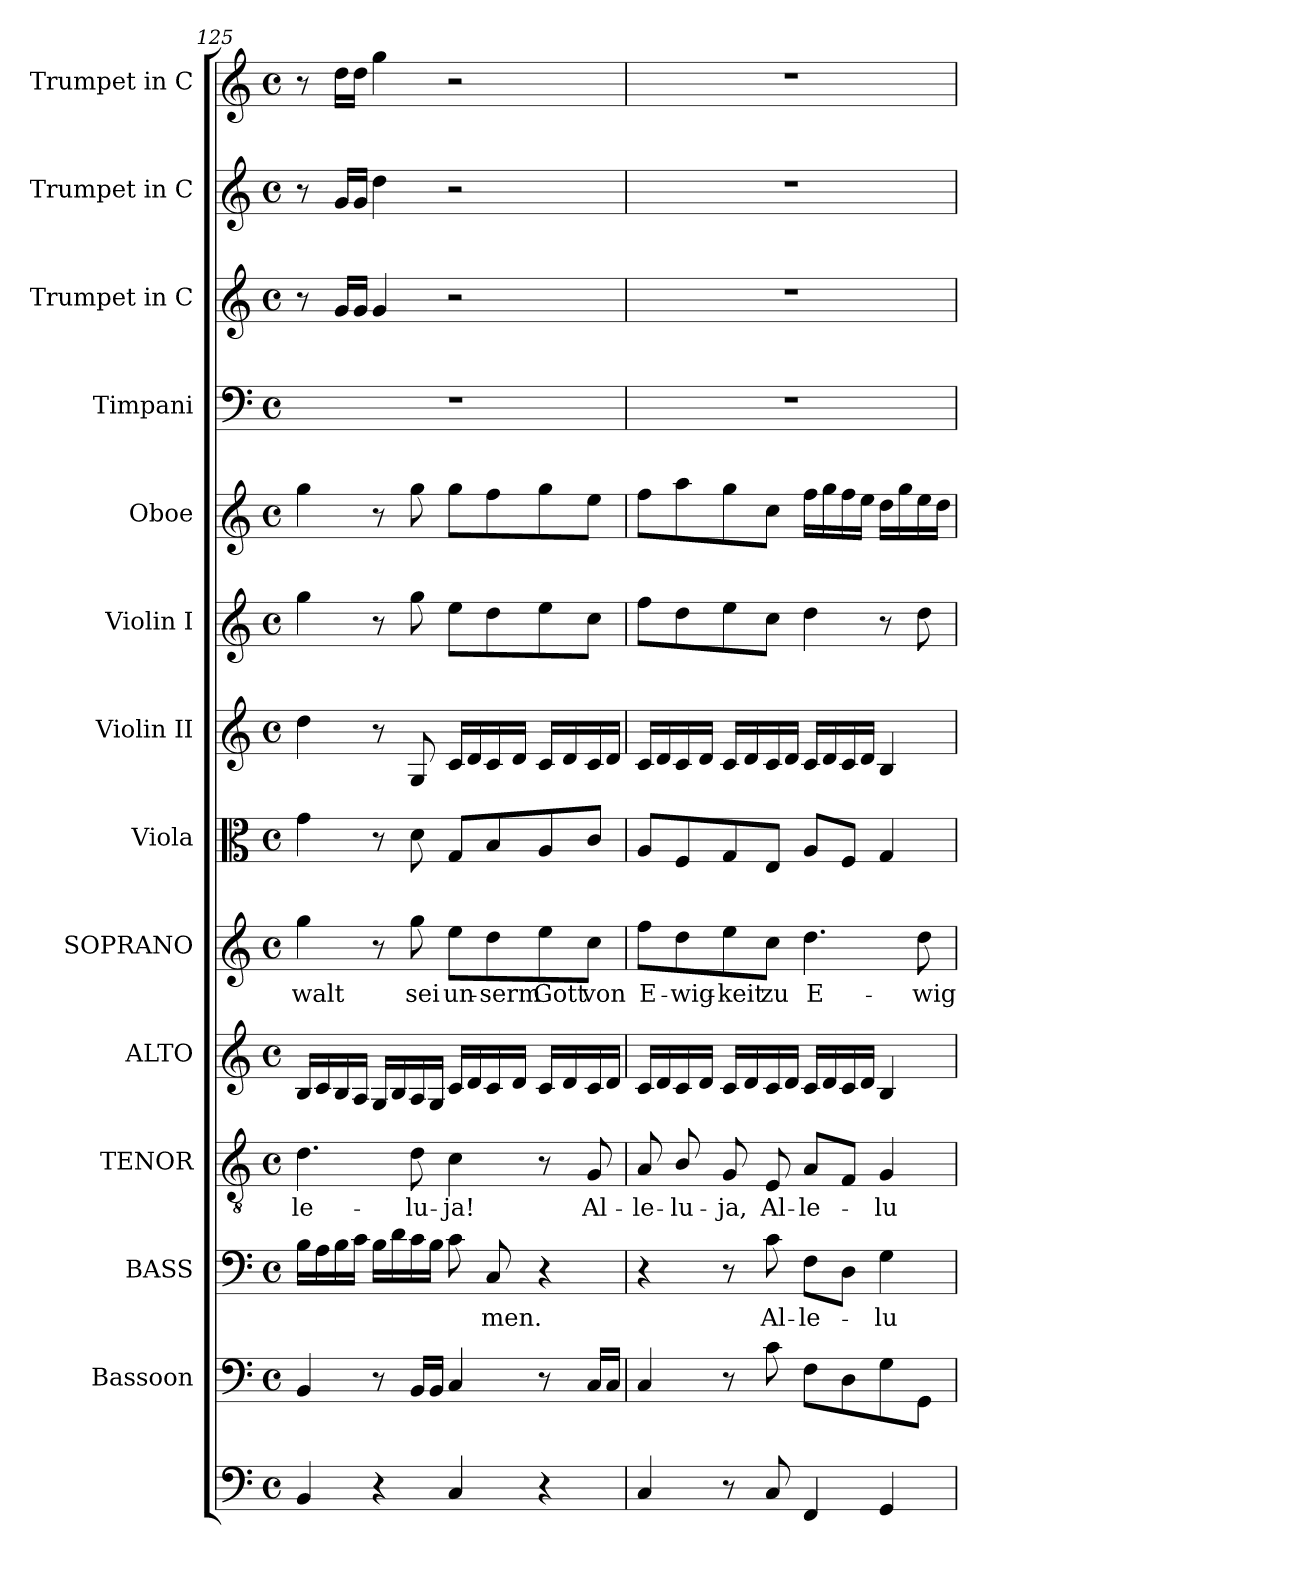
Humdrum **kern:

**kern	**kern	**kern	**text	**kern	**text	**kern	**kern	**text	**kern	**kern	**kern	**kern	**kern	**kern	**kern	**kern
*part14	*part13	*part12	*part12	*part11	*part11	*part10	*part9	*part9	*part8	*part7	*part6	*part5	*part4	*part3	*part2	*part1
*staff14	*staff13	*staff12	*staff12	*staff11	*staff11	*staff10	*staff9	*staff9	*staff8	*staff7	*staff6	*staff5	*staff4	*staff3	*staff2	*staff1
*	*I"Bassoon	*I"BASS	*	*I"TENOR	*	*I"ALTO	*I"SOPRANO	*	*I"Viola	*I"Violin II	*I"Violin I	*I"Oboe	*I"Timpani	*I"Trumpet in C	*I"Trumpet in C	*I"Trumpet in C
*	*	*	*	*	*	*I'Alto	*I'Soprano	*	*I'Viola	*I'Violin II	*I'Violin I	*I'Oboe	*I'Timp.	*	*	*
*clefF4	*clefF4	*clefF4	*	*clefGv2	*	*clefG2	*clefG2	*	*clefC3	*clefG2	*clefG2	*clefG2	*clefF4	*clefG2	*clefG2	*clefG2
*	*	*	*	*ITrd7c12	*	*	*	*	*	*	*	*	*	*	*	*
*k[]	*k[]	*k[]	*	*k[]	*	*k[]	*k[]	*	*k[]	*k[]	*k[]	*k[]	*k[]	*k[]	*k[]	*k[]
*C:	*C:	*C:	*	*C:	*	*C:	*C:	*	*C:	*C:	*C:	*C:	*C:	*C:	*C:	*C:
*M4/4	*M4/4	*M4/4	*	*M4/4	*	*M4/4	*M4/4	*	*M4/4	*M4/4	*M4/4	*M4/4	*M4/4	*M4/4	*M4/4	*M4/4
*met(c)	*met(c)	*met(c)	*	*met(c)	*	*met(c)	*met(c)	*	*met(c)	*met(c)	*met(c)	*met(c)	*met(c)	*met(c)	*met(c)	*met(c)
=125	=125	=125	=125	=125	=125	=125	=125	=125	=125	=125	=125	=125	=125	=125	=125	=125
!	!	!	!	!	!LO:LY:b:color=#000000	!	!	!	!	!	!	!	!	!	!	!
!	!	!	!	!	!	!	!	!LO:LY:b:color=#000000	!	!	!	!	!	!	!	!
4BBi/	4BBi/	16Bi\LL	.	4.Di\	-le-	16Bi/LL	4ggi\	-walt	4gi\	4ddi\	4ggi\	4ggi\	1r	8r	8r	8r
.	.	16Ai\	.	.	.	16ci/	.	.	.	.	.	.	.	.	.	.
.	.	16Bi\	.	.	.	16Bi/	.	.	.	.	.	.	.	16gi/LL	16gi/LL	16ddi\LL
.	.	16ci\JJ	.	.	.	16Ai/JJ	.	.	.	.	.	.	.	16gi/JJ	16gi/JJ	16ddi\JJ
4r	8r	16Bi\LL	.	.	.	16Gi/LL	8r	.	8r	8r	8r	8r	.	4gi/	4ddi\	4ggi\
.	.	16di\	.	.	.	16Bi/	.	.	.	.	.	.	.	.	.	.
!	!	!	!	!	!LO:LY:b:color=#000000	!	!	!	!	!	!	!	!	!	!	!
!	!	!	!	!	!	!	!	!LO:LY:b:color=#000000	!	!	!	!	!	!	!	!
.	16BBi/LL	16ci\	.	8Di\	-lu-	16Ai/	8ggi\	sei	8di\	8Gi/	8ggi\	8ggi\	.	.	.	.
.	16BBi/JJ	16Bi\JJ	.	.	.	16Gi/JJ	.	.	.	.	.	.	.	.	.	.
!	!	!	!	!	!LO:LY:b:color=#000000	!	!	!	!	!	!	!	!	!	!	!
!	!	!	!	!	!	!	!	!LO:LY:b:color=#000000	!	!	!	!	!	!	!	!
4Ci/	4Ci/	8ci\	.	4Ci\	-ja!	16ci/LL	8eei\L	un-	8Gi/L	16ci/LL	8eei\L	8ggi\L	.	2r	2r	2r
.	.	.	.	.	.	16di/	.	.	.	16di/	.	.	.	.	.	.
!	!	!	!LO:LY:b:color=#000000	!	!	!	!	!	!	!	!	!	!	!	!	!
!	!	!	!	!	!	!	!	!LO:LY:b:color=#000000	!	!	!	!	!	!	!	!
.	.	8Ci/	-men.	.	.	16ci/	8ddi\	-serm	8Bi/	16ci/	8ddi\	8ffi\	.	.	.	.
.	.	.	.	.	.	16di/JJ	.	.	.	16di/JJ	.	.	.	.	.	.
!	!	!	!	!	!	!	!	!LO:LY:b:color=#000000	!	!	!	!	!	!	!	!
4r	8r	4r	.	8r	.	16ci/LL	8eei\	Gott	8Ai/	16ci/LL	8eei\	8ggi\	.	.	.	.
.	.	.	.	.	.	16di/	.	.	.	16di/	.	.	.	.	.	.
!	!	!	!	!	!LO:LY:b:color=#000000	!	!	!	!	!	!	!	!	!	!	!
!	!	!	!	!	!	!	!	!LO:LY:b:color=#000000	!	!	!	!	!	!	!	!
.	16Ci/LL	.	.	8GGi/	Al-	16ci/	8cci\J	von	8ci/J	16ci/	8cci\J	8eei\J	.	.	.	.
.	16Ci/JJ	.	.	.	.	16di/JJ	.	.	.	16di/JJ	.	.	.	.	.	.
!!LO:PB:g=z
=126	=126	=126	=126	=126	=126	=126	=126	=126	=126	=126	=126	=126	=126	=126	=126	=126
!	!	!	!	!	!LO:LY:b:color=#000000	!	!	!	!	!	!	!	!	!	!	!
!	!	!	!	!	!	!	!	!LO:LY:b:color=#000000	!	!	!	!	!	!	!	!
4Ci/	4Ci/	4r	.	8AAi/	-le-	16ci/LL	8ffi\L	E-	8Ai/L	16ci/LL	8ffi\L	8ffi\L	1r	1r	1r	1r
.	.	.	.	.	.	16di/	.	.	.	16di/	.	.	.	.	.	.
!	!	!	!	!	!LO:LY:b:color=#000000	!	!	!	!	!	!	!	!	!	!	!
!	!	!	!	!	!	!	!	!LO:LY:b:color=#000000	!	!	!	!	!	!	!	!
.	.	.	.	8BBi/	-lu-	16ci/	8ddi\	-wig-	8Fi/	16ci/	8ddi\	8aai\	.	.	.	.
.	.	.	.	.	.	16di/JJ	.	.	.	16di/JJ	.	.	.	.	.	.
!	!	!	!	!	!LO:LY:b:color=#000000	!	!	!	!	!	!	!	!	!	!	!
!	!	!	!	!	!	!	!	!LO:LY:b:color=#000000	!	!	!	!	!	!	!	!
8r	8r	8r	.	8GGi/	-ja,	16ci/LL	8eei\	-keit	8Gi/	16ci/LL	8eei\	8ggi\	.	.	.	.
.	.	.	.	.	.	16di/	.	.	.	16di/	.	.	.	.	.	.
!	!	!	!LO:LY:b:color=#000000	!	!	!	!	!	!	!	!	!	!	!	!	!
!	!	!	!	!	!LO:LY:b:color=#000000	!	!	!	!	!	!	!	!	!	!	!
!	!	!	!	!	!	!	!	!LO:LY:b:color=#000000	!	!	!	!	!	!	!	!
8Ci/	8ci\	8ci\	Al-	8EEi/	Al-	16ci/	8cci\J	zu	8Ei/J	16ci/	8cci\J	8cci\J	.	.	.	.
.	.	.	.	.	.	16di/JJ	.	.	.	16di/JJ	.	.	.	.	.	.
!	!	!	!LO:LY:b:color=#000000	!	!	!	!	!	!	!	!	!	!	!	!	!
!	!	!	!	!	!LO:LY:b:color=#000000	!	!	!	!	!	!	!	!	!	!	!
!	!	!	!	!	!	!	!	!LO:LY:b:color=#000000	!	!	!	!	!	!	!	!
4FFi/	8Fi\L	8Fi\L	-le-	8AAi/L	-le-	16ci/LL	4.ddi\	E-	8Ai/L	16ci/LL	4ddi\	16ffi\LL	.	.	.	.
.	.	.	.	.	.	16di/	.	.	.	16di/	.	16ggi\	.	.	.	.
.	8Di\	8Di\J	.	8FFi/J	.	16ci/	.	.	8Fi/J	16ci/	.	16ffi\	.	.	.	.
.	.	.	.	.	.	16di/JJ	.	.	.	16di/JJ	.	16eei\JJ	.	.	.	.
!	!	!	!LO:LY:b:color=#000000	!	!	!	!	!	!	!	!	!	!	!	!	!
!	!	!	!	!	!LO:LY:b:color=#000000	!	!	!	!	!	!	!	!	!	!	!
4GGi/	8Gi\	4Gi\	-lu-	4GGi/	-lu-	4Bi/	.	.	4Gi/	4Bi/	8r	16ddi\LL	.	.	.	.
.	.	.	.	.	.	.	.	.	.	.	.	16ggi\	.	.	.	.
!	!	!	!	!	!	!	!	!LO:LY:b:color=#000000	!	!	!	!	!	!	!	!
.	8GGi\J	.	.	.	.	.	8ddi\	-wig-	.	.	8ddi\	16eei\	.	.	.	.
.	.	.	.	.	.	.	.	.	.	.	.	16ddi\JJ	.	.	.	.
=	=	=	=	=	=	=	=	=	=	=	=	=	=	=	=	=
*-	*-	*-	*-	*-	*-	*-	*-	*-	*-	*-	*-	*-	*-	*-	*-	*-
